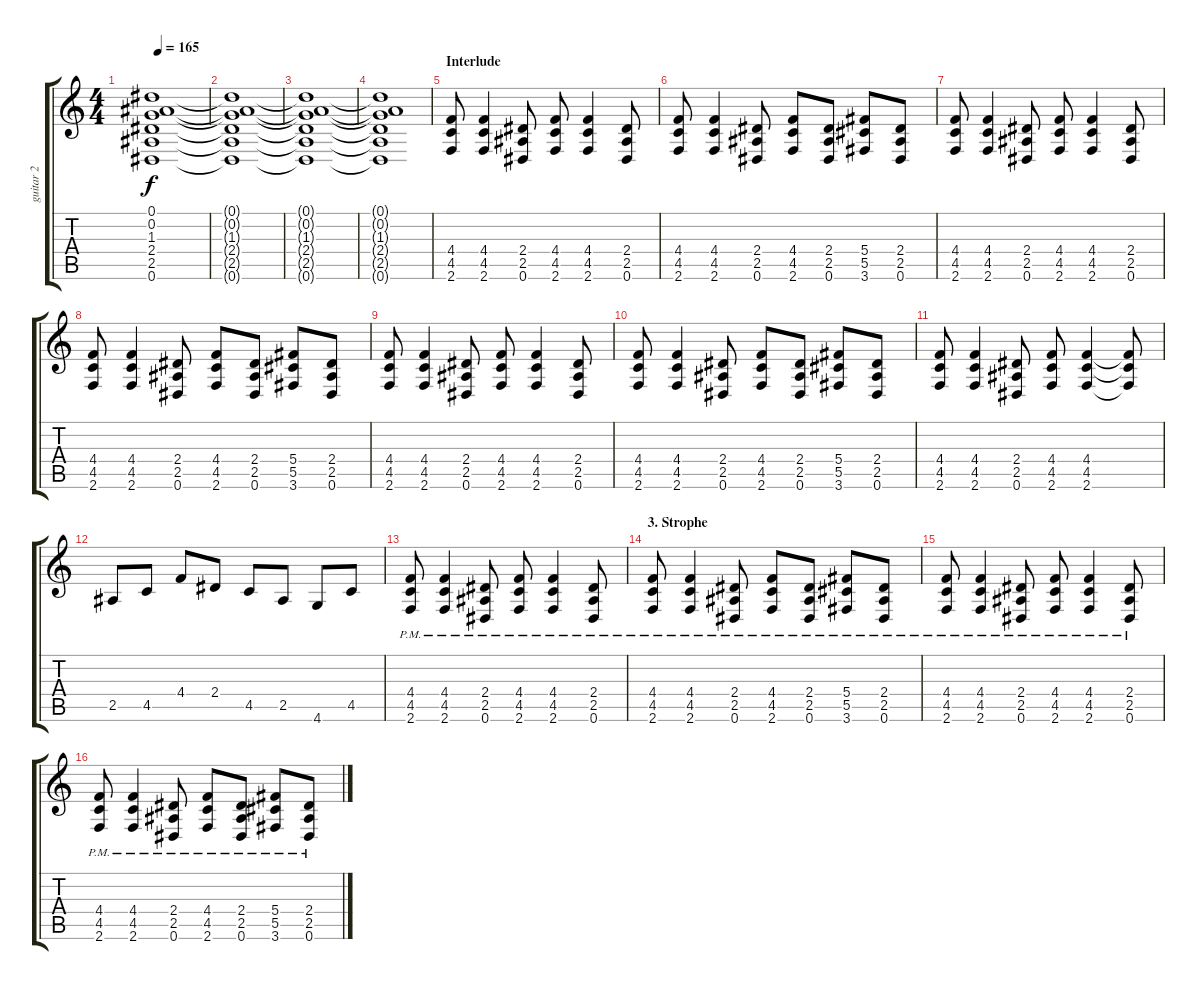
\track ("guitar 2" "guitar 2") {instrument distortionguitar}
\staff {score tabs}
\tuning (Eb4 Bb3 Gb3 Db3 Ab2 Eb2) {hide}
\ts (4 4)
\tempo 165
\clef g2
\ks c
(0.1{t} 0.2{t} 1.3{t} 2.4{t} 2.5{t} 0.6{t}).1{dy f} |
(0.1{t} 0.2{t} 1.3{t} 2.4{t} 2.5{t} 0.6{t}).1 |
(0.1{t} 0.2{t} 1.3{t} 2.4{t} 2.5{t} 0.6{t}).1 |
(0.1{t} 0.2{t} 1.3{t} 2.4{t} 2.5{t} 0.6{t}).1 |
\section ("" "Interlude")
(4.4 4.5 2.6).8{volume 16} (4.4 4.5 2.6).4 (2.4 2.5 0.6).8 (4.4 4.5 2.6).8 (4.4 4.5 2.6).4 (2.4 2.5 0.6).8 |
(4.4 4.5 2.6).8 (4.4 4.5 2.6).4 (2.4 2.5 0.6).8 (4.4 4.5 2.6).8 (2.4 2.5 0.6).8 (5.4 5.5 3.6).8 (2.4 2.5 0.6).8 |
(4.4 4.5 2.6).8 (4.4 4.5 2.6).4 (2.4 2.5 0.6).8 (4.4 4.5 2.6).8 (4.4 4.5 2.6).4 (2.4 2.5 0.6).8 |
(4.4 4.5 2.6).8 (4.4 4.5 2.6).4 (2.4 2.5 0.6).8 (4.4 4.5 2.6).8 (2.4 2.5 0.6).8 (5.4 5.5 3.6).8 (2.4 2.5 0.6).8 |
(4.4 4.5 2.6).8 (4.4 4.5 2.6).4 (2.4 2.5 0.6).8 (4.4 4.5 2.6).8 (4.4 4.5 2.6).4 (2.4 2.5 0.6).8 |
(4.4 4.5 2.6).8 (4.4 4.5 2.6).4 (2.4 2.5 0.6).8 (4.4 4.5 2.6).8 (2.4 2.5 0.6).8 (5.4 5.5 3.6).8 (2.4 2.5 0.6).8 |
(4.4 4.5 2.6).8 (4.4 4.5 2.6).4 (2.4 2.5 0.6).8 (4.4 4.5 2.6).8 (4.4 4.5 2.6).4 (4.4{t} 4.5{t} 2.6{t}).8 |
2.5.8 4.5.8 4.4.8 2.4.8 4.5.8 2.5.8 4.6.8 4.5.8 |
(4.4{pm} 4.5{pm} 2.6{pm}).8{volume 13} (4.4{pm} 4.5{pm} 2.6{pm}).4 (2.4{pm} 2.5{pm} 0.6{pm}).8 (4.4{pm} 4.5{pm} 2.6{pm}).8 (4.4{pm} 4.5{pm} 2.6{pm}).4 (2.4{pm} 2.5{pm} 0.6{pm}).8 |
\section ("" "3. Strophe")
(4.4{pm} 4.5{pm} 2.6{pm}).8 (4.4{pm} 4.5{pm} 2.6{pm}).4 (2.4{pm} 2.5{pm} 0.6{pm}).8 (4.4{pm} 4.5{pm} 2.6{pm}).8 (2.4{pm} 2.5{pm} 0.6{pm}).8 (5.4{pm} 5.5{pm} 3.6{pm}).8 (2.4{pm} 2.5{pm} 0.6{pm}).8 |
(4.4{pm} 4.5{pm} 2.6{pm}).8 (4.4{pm} 4.5{pm} 2.6{pm}).4 (2.4{pm} 2.5{pm} 0.6{pm}).8 (4.4{pm} 4.5{pm} 2.6{pm}).8 (4.4{pm} 4.5{pm} 2.6{pm}).4 (2.4{pm} 2.5{pm} 0.6{pm}).8 |
(4.4{pm} 4.5{pm} 2.6{pm}).8 (4.4{pm} 4.5{pm} 2.6{pm}).4 (2.4{pm} 2.5{pm} 0.6{pm}).8 (4.4{pm} 4.5{pm} 2.6{pm}).8 (2.4{pm} 2.5{pm} 0.6{pm}).8 (5.4{pm} 5.5{pm} 3.6{pm}).8 (2.4{pm} 2.5{pm} 0.6{pm}).8
